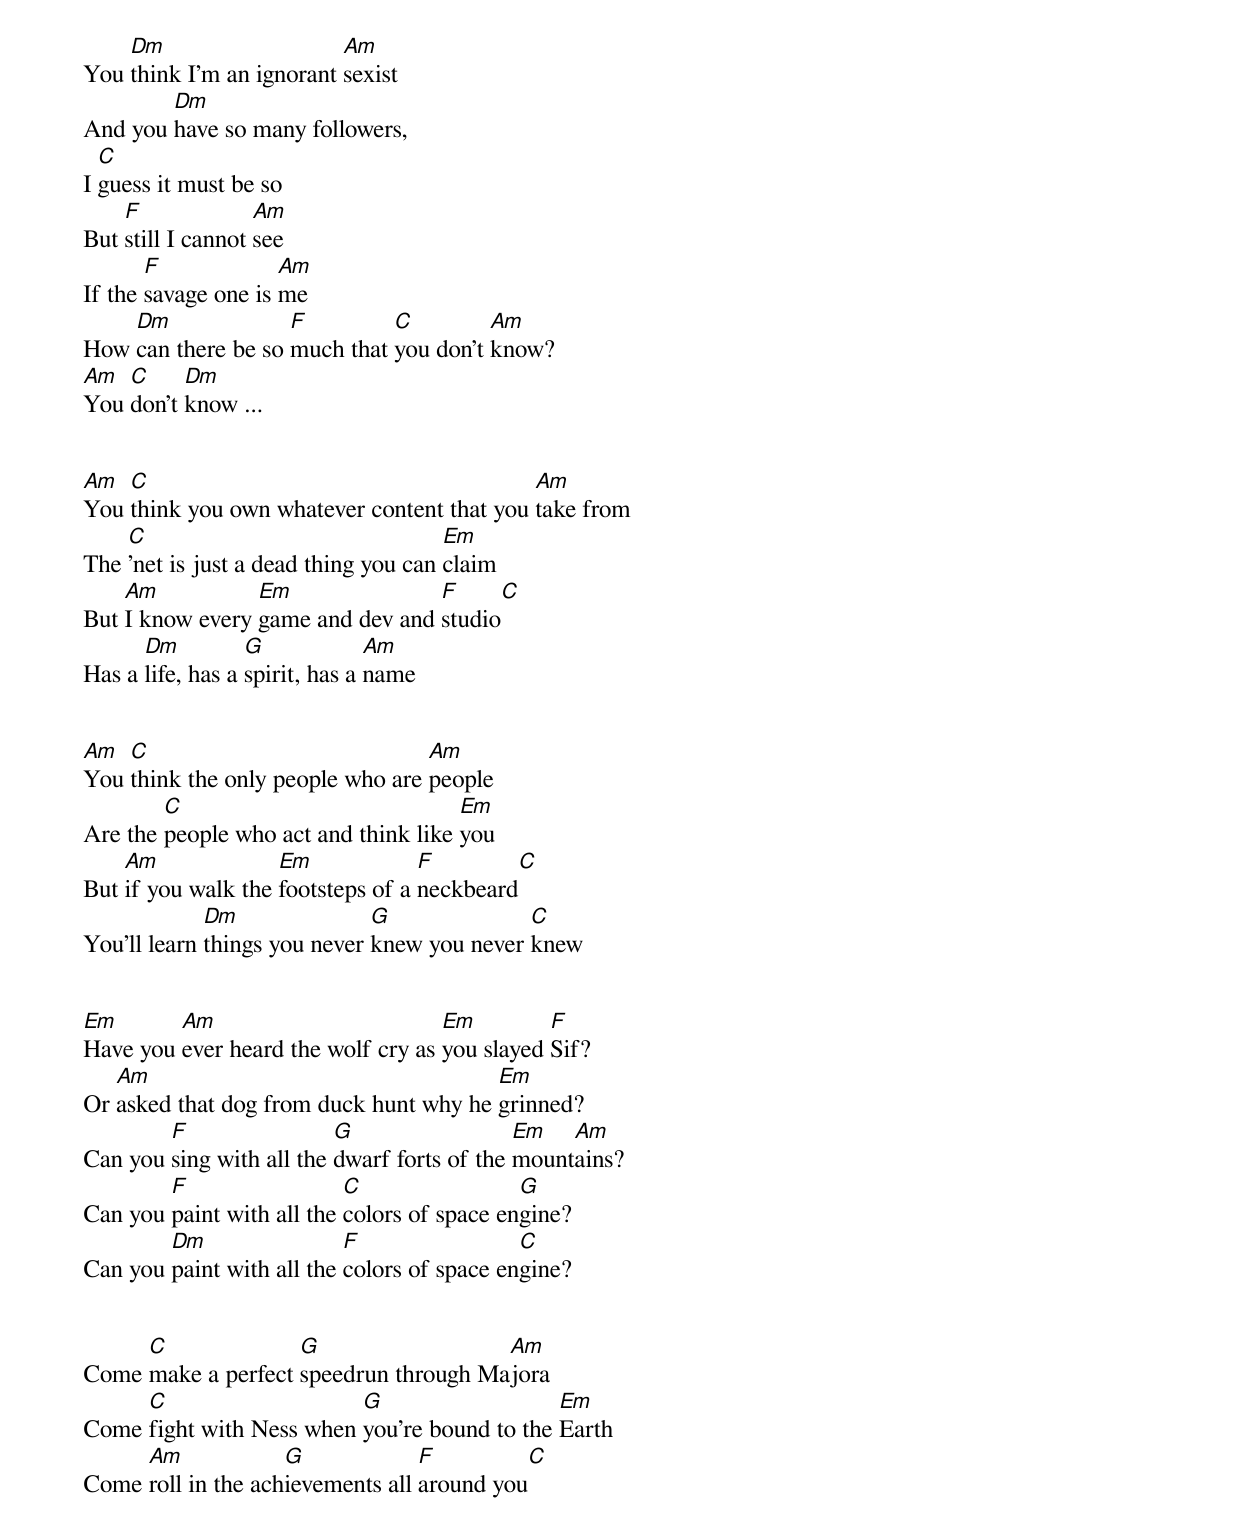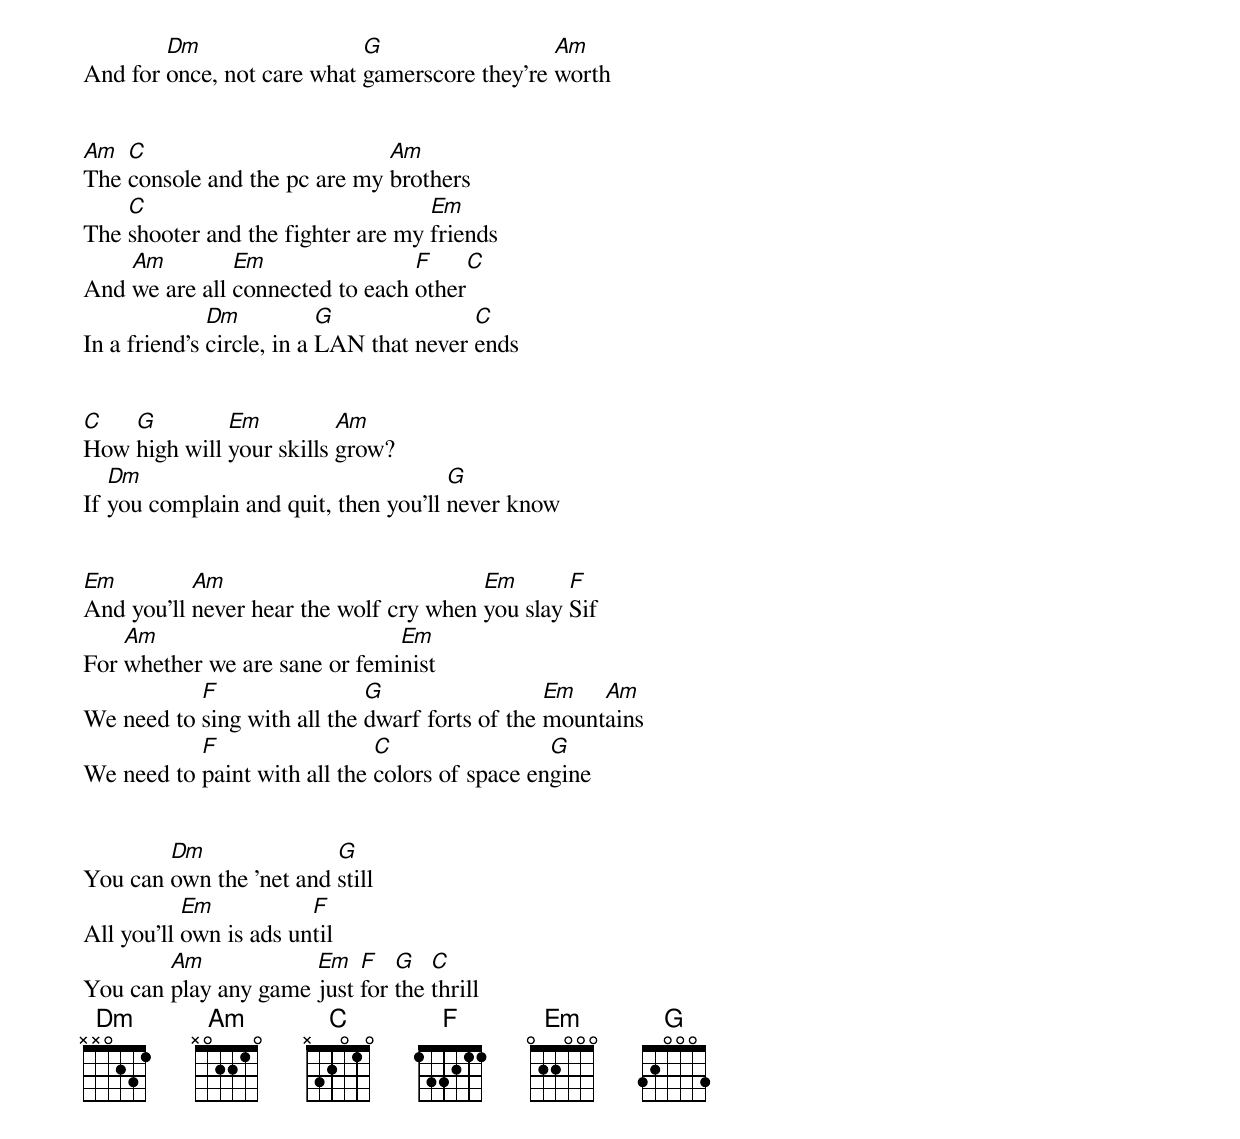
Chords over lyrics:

    Dm                    Am
You think I'm an ignorant sexist
        Dm
And you have so many followers,
  C
I guess it must be so
    F              Am
But still I cannot see
       F             Am
If the savage one is me
    Dm              F         C         Am
How can there be so much that you don't know?
Am  C     Dm
You don't know ...


Am  C                                       Am
You think you own whatever content that you take from
    C                                 Em
The 'net is just a dead thing you can claim
    Am           Em               F      C
But I know every game and dev and studio
      Dm          G             Am
Has a life, has a spirit, has a name


Am  C                             Am
You think the only people who are people
        C                             Em
Are the people who act and think like you
    Am              Em             F         C
But if you walk the footsteps of a neckbeard
             Dm               G              C
You'll learn things you never knew you never knew


Em       Am                         Em         F
Have you ever heard the wolf cry as you slayed Sif?
   Am                                   Em
Or asked that dog from duck hunt why he grinned?
        F                 G                  Em   Am
Can you sing with all the dwarf forts of the mountains?
        F                  C                 G
Can you paint with all the colors of space engine?
        Dm                 F                 C
Can you paint with all the colors of space engine?


     C              G                  Am
Come make a perfect speedrun through Majora
     C                    G                   Em
Come fight with Ness when you're bound to the Earth
     Am             G             F          C
Come roll in the achievements all around you
        Dm                  G                  Am
And for once, not care what gamerscore they're worth


Am  C                         Am
The console and the pc are my brothers
    C                              Em
The shooter and the fighter are my friends
    Am         Em                F     C
And we are all connected to each other
              Dm           G              C
In a friend's circle, in a LAN that never ends


C   G         Em          Am
How high will your skills grow?
   Dm                                 G
If you complain and quit, then you'll never know


Em         Am                           Em       F
And you'll never hear the wolf cry when you slay Sif
    Am                         Em
For whether we are sane or feminist
           F                 G                  Em   Am
We need to sing with all the dwarf forts of the mountains
           F                  C                 G
We need to paint with all the colors of space engine


        Dm               G
You can own the 'net and still
           Em           F
All you'll own is ads until
        Am            Em   F   G   C
You can play any game just for the thrill
